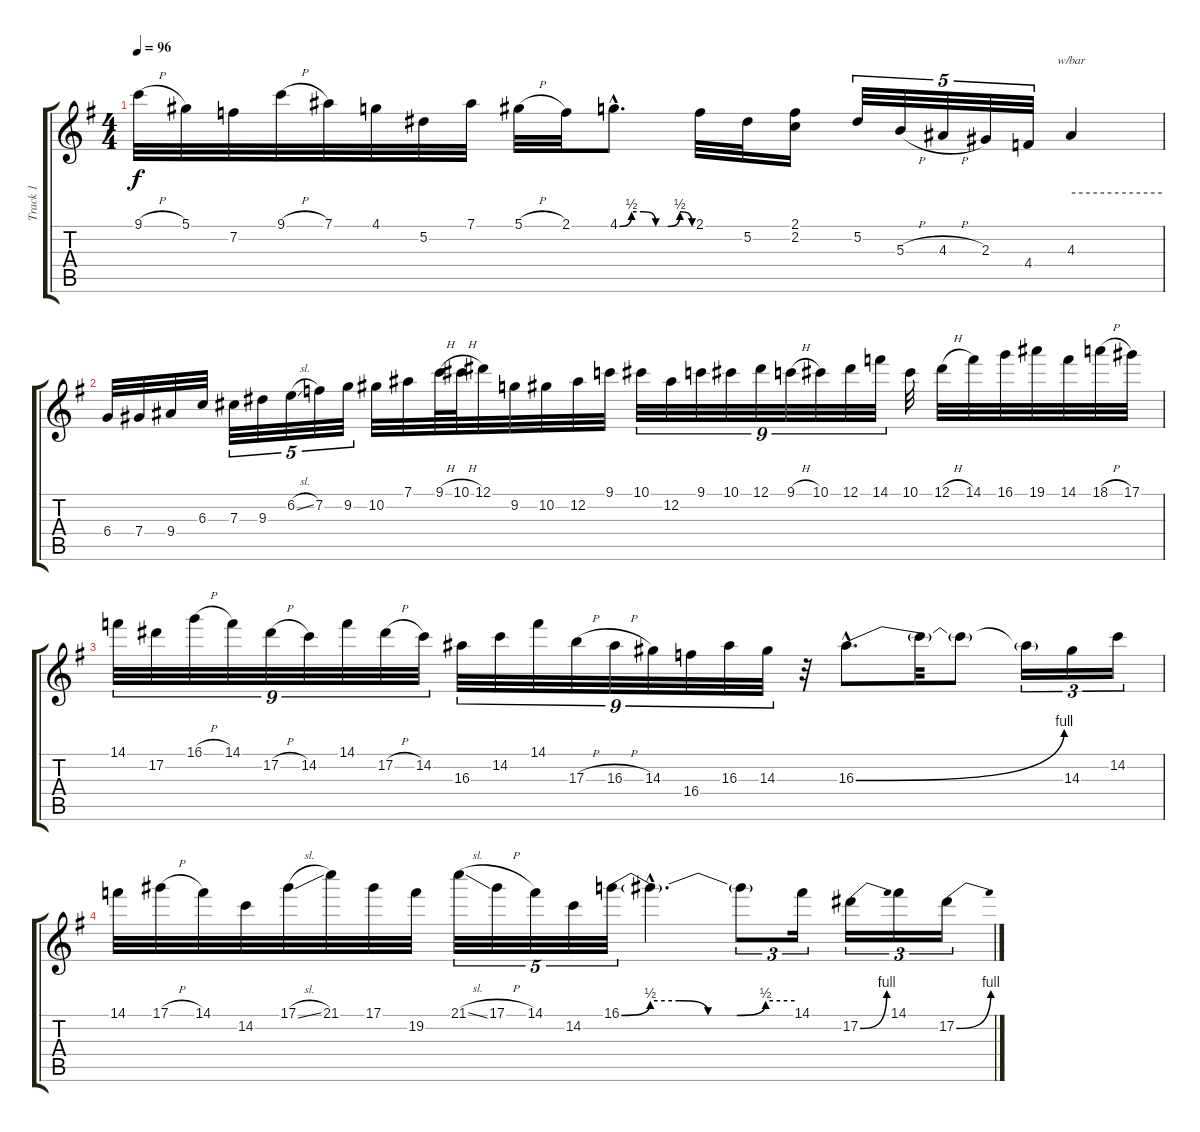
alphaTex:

\track ("Track 1" "Track 1") {instrument overdrivenguitar}
\staff {score tabs}
\tuning (Eb4 Bb3 Gb3 Db3 Ab2 Eb2) {hide}
\ts (4 4)
\tempo 96
\clef g2
\ks g
9.1{h}.32{dy f} 5.1.32 7.2.32 9.1{h}.32 7.1.32 4.1.32 5.2.32 7.1.32 5.1{h}.32 2.1.32 4.1{be (custom 0 0 10 2 20 2 30 0 40 0 50 2 60 0) hac}.8{d} 2.1.32 5.2.32 (2.1 2.2).16 5.2.32{tu (5 4)} 5.3{h}.32{tu (5 4)} 4.3{h}.32{tu (5 4)} 2.3.32{tu (5 4)} 4.4.32{tu (5 4)} 4.3.4{tbe (hold default 0 0 60 0)} |
6.4.32 7.4.32 9.4.32 6.3.32 7.3.32{tu (5 4)} 9.3.32{tu (5 4)} 6.2{sl}.32{tu (5 4)} 7.2.32{tu (5 4)} 9.2.32{tu (5 4)} 10.2.32 7.1.32 9.1{h}.64 10.1{h}.64 12.1.32 9.2.32 10.2.32 12.2.32 9.1.32 10.1.32{tu (9 8)} 12.2.32{tu (9 8)} 9.1.32{tu (9 8)} 10.1.32{tu (9 8)} 12.1.32{tu (9 8)} 9.1{h}.32{tu (9 8)} 10.1.32{tu (9 8)} 12.1.32{tu (9 8)} 14.1.32{tu (9 8)} 10.1.32 12.1{h}.32 14.1.32 16.1.32 19.1.32 14.1.32 18.1{h}.32 17.1.32 |
14.1.32{tu (9 8)} 17.2.32{tu (9 8)} 16.1{h}.32{tu (9 8)} 14.1.32{tu (9 8)} 17.2{h}.32{tu (9 8)} 14.2.32{tu (9 8)} 14.1.32{tu (9 8)} 17.2{h}.32{tu (9 8)} 14.2.32{tu (9 8)} 16.3.32{tu (9 8)} 14.2.32{tu (9 8)} 14.1.32{tu (9 8)} 17.3{h}.32{tu (9 8)} 16.3{h}.32{tu (9 8)} 14.3.32{tu (9 8)} 16.4.32{tu (9 8)} 16.3.32{tu (9 8)} 14.3.32{tu (9 8)} r.32 16.3{be (bend 0 0 60 4) hac}.8{d} 16.3{t}.32 16.3{t}.8 16.3{t}.16{tu (3 2)} 14.3.16{tu (3 2)} 14.2.16{tu (3 2)} |
14.1.32 17.1{h}.32 14.1.32 14.2.32 17.1{sl}.32 21.1.32 17.1.32 19.2.32 21.1{sl}.32{tu (5 4)} 17.1{h}.32{tu (5 4)} 14.1.32{tu (5 4)} 14.2.32{tu (5 4)} 16.1{be (custom 0 0 10 2 20 2 30 0 40 0 50 2 60 2)}.32{tu (5 4)} 16.1{hac t}.4{d} 16.1{t}.8{tu (3 2)} 14.1.16{tu (3 2)} 17.2{be (bend 0 0 60 4)}.16{tu (3 2)} 14.1.16{tu (3 2)} 17.2{be (bend 0 0 60 4)}.16{tu (3 2)}
